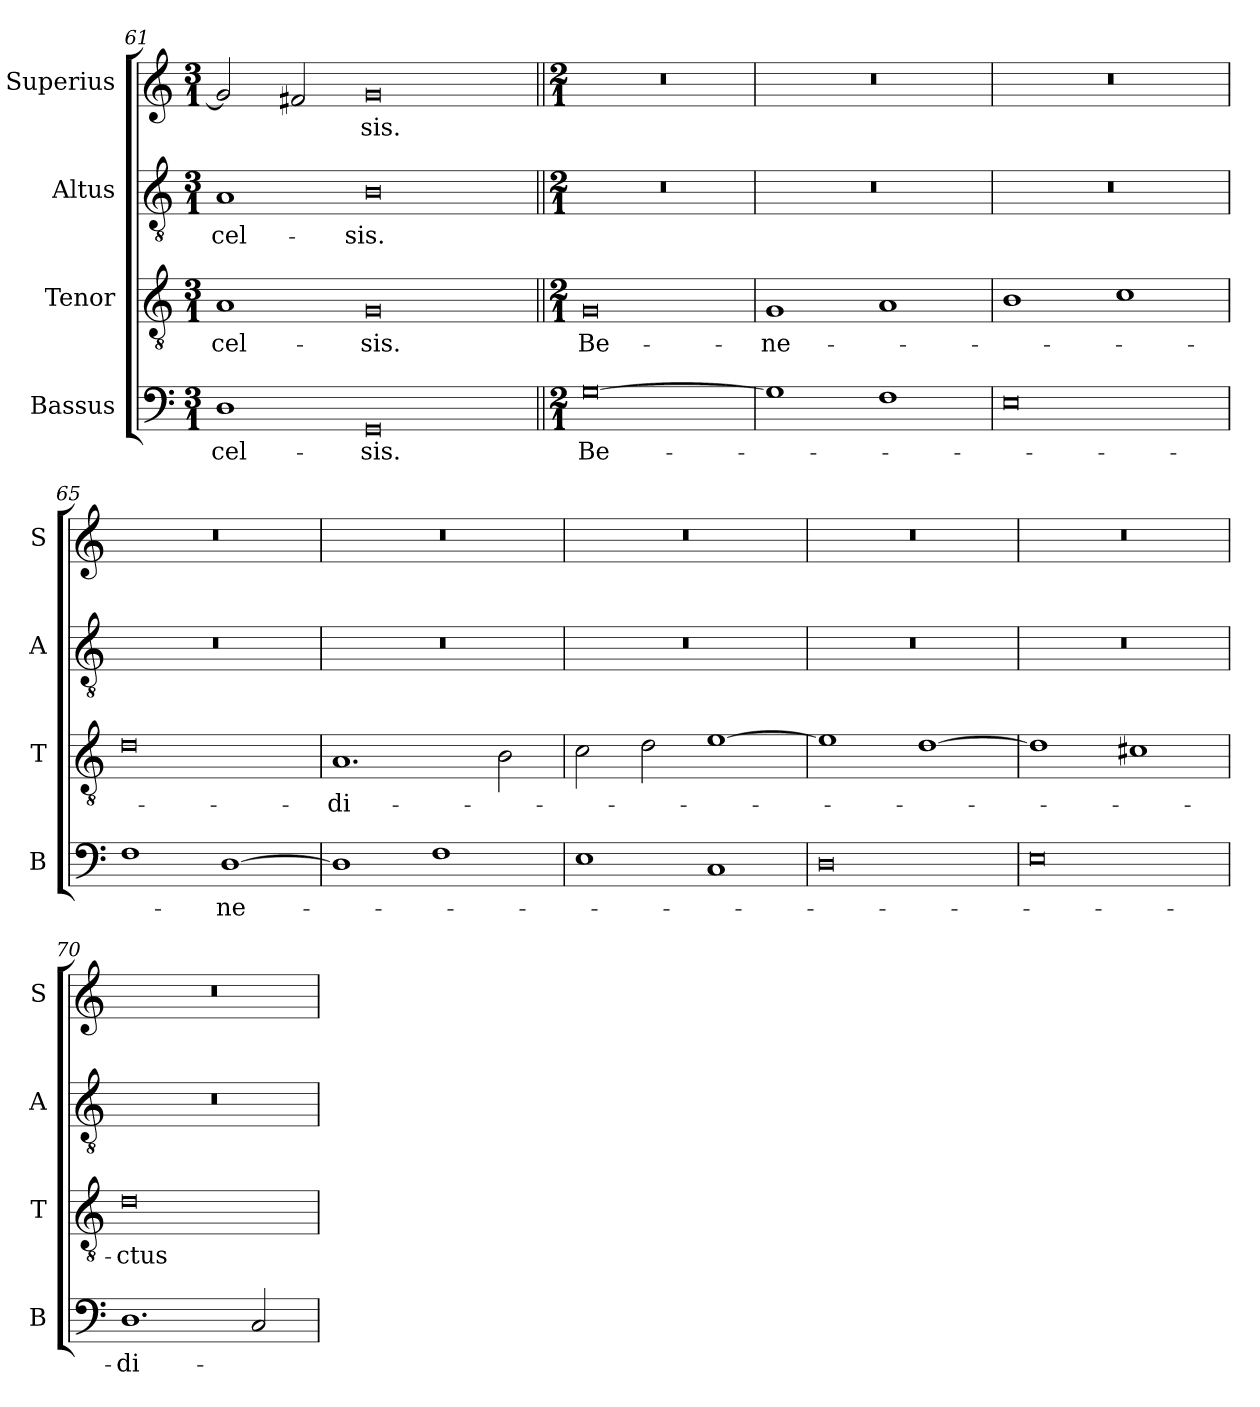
**kern	**text	**kern	**text	**kern	**text	**kern	**text
*part4	*part4	*part3	*part3	*part2	*part2	*part1	*part1
*staff4	*staff4	*staff3	*staff3	*staff2	*staff2	*staff1	*staff1
*I"Bassus	*	*I"Tenor	*	*I"Altus	*	*I"Superius	*
*I'B	*	*I'T	*	*I'A	*	*I'S	*
*clefF4	*	*clefGv2	*	*clefGv2	*	*clefG2	*
*k[]	*	*k[]	*	*k[]	*	*k[]	*
*M3/1	*	*M3/1	*	*M3/1	*	*M3/1	*
=61	=61	=61	=61	=61	=61	=61	=61
!	!LO:LY:i	!	!	!	!LO:LY:i	!	!
1D	-cel-	1A	-cel-	1A	-cel-	2g]	.
.	.	.	.	.	.	2f#X	.
!	!LO:LY:i	!	!	!	!LO:LY:i	!	!
0GG	-sis.	0G	-sis.	0B	-sis.	0g	-sis.
=62||	=62||	=62||	=62||	=62||	=62||	=62||	=62||
*M2/1	*	*M2/1	*	*M2/1	*	*M2/1	*
[0G	Be-	0G	Be-	0r	.	0r	.
=63	=63	=63	=63	=63	=63	=63	=63
1G]	.	1G	-ne-	0r	.	0r	.
1F	.	1A	.	.	.	.	.
=64	=64	=64	=64	=64	=64	=64	=64
0E	.	1B	.	0r	.	0r	.
.	.	1c	.	.	.	.	.
=65	=65	=65	=65	=65	=65	=65	=65
1F	.	0d	.	0r	.	0r	.
[1D	-ne-	.	.	.	.	.	.
=66	=66	=66	=66	=66	=66	=66	=66
1D]	.	1.A	-di-	0r	.	0r	.
1F	.	.	.	.	.	.	.
.	.	2B	.	.	.	.	.
=67	=67	=67	=67	=67	=67	=67	=67
1E	.	2c	.	0r	.	0r	.
.	.	2d	.	.	.	.	.
1C	.	[1e	.	.	.	.	.
=68	=68	=68	=68	=68	=68	=68	=68
0D	.	1e]	.	0r	.	0r	.
.	.	[1d	.	.	.	.	.
=69	=69	=69	=69	=69	=69	=69	=69
0E	.	1d]	.	0r	.	0r	.
.	.	1c#X	.	.	.	.	.
=70	=70	=70	=70	=70	=70	=70	=70
1.D	-di-	0d	-ctus	0r	.	0r	.
2C	.	.	.	.	.	.	.
=	=	=	=	=	=	=	=
*-	*-	*-	*-	*-	*-	*-	*-
